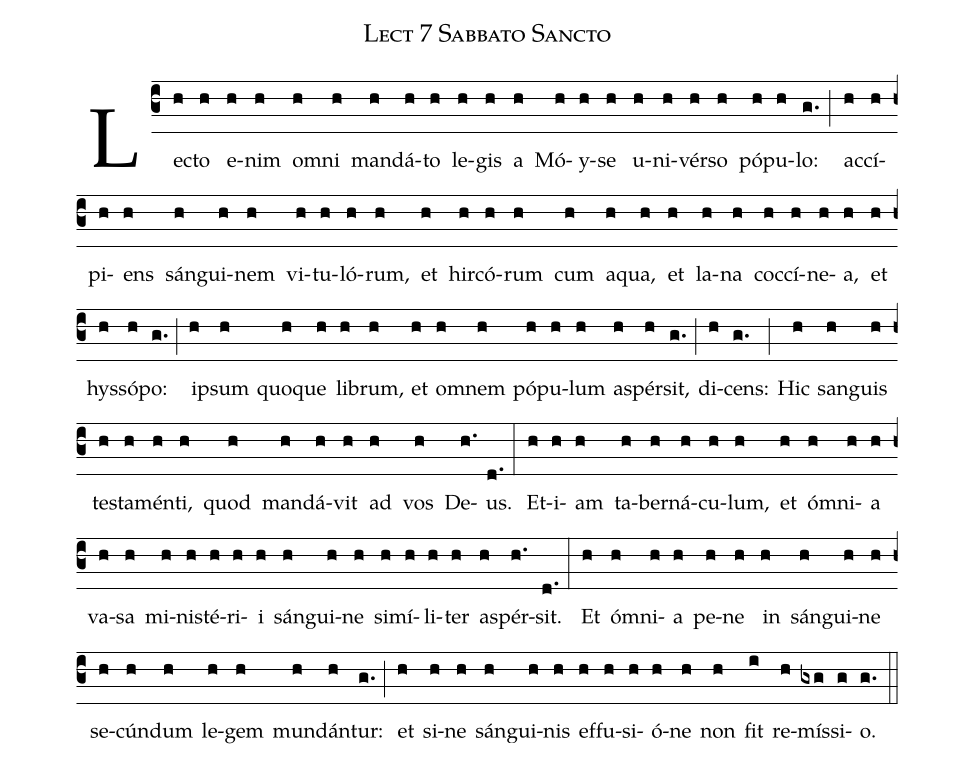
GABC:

name: Lect 7 Sabbato Sancto;
%%
(c3) Le(h)cto(h) e(h)nim(h) o(h)mni(h) man(h)dá(h)to(h) le(h)gis(h) a(h) Mó(h)y(h)se(h) u(h)ni(h)vér(h)so(h) pó(h)pu(h)lo:(g.) (;) ac(h)cí(h)pi(h)ens(h) sán(h)gui(h)nem(h) vi(h)tu(h)ló(h)rum,(h) et(h) hir(h)có(h)rum(h) cum(h) a(h)qua,(h) et(h) la(h)na(h) coc(h)cí(h)ne(h)a,(h) et(h) hys(h)só(h)po:(g.) (;) i(h)psum(h) quo(h)que(h) li(h)brum,(h) et(h) o(h)mnem(h) pó(h)pu(h)lum(h) a(h)spér(h)sit,(g.) (;) di(h)cens:(g.) (;) Hic(h) san(h)guis(h) te(h)sta(h)mén(h)ti,(h) quod(h) man(h)dá(h)vit(h) ad(h) vos(h) De(h.)us.(d.) (:) Et(h)i(h)am(h) ta(h)ber(h)ná(h)cu(h)lum,(h) et(h) óm(h)ni(h)a(h) va(h)sa(h) mi(h)nis(h)té(h)ri(h)i(h) sán(h)gui(h)ne(h) si(h)mí(h)li(h)ter(h) a(h)spér(h.)sit.(d.) (:) Et(h) ó(h)mni(h)a(h) pe(h)ne(h) in(h) sán(h)gui(h)ne(h) se(h)cún(h)dum(h) le(h)gem(h) mun(h)dán(h)tur:(g.) (;) et(h) si(h)ne(h) sán(h)gui(h)nis(h) ef(h)fu(h)si(h)ó(h)ne(h) non(h) fit(i) re(h)mís(gxg)si(g)o.(g.) (::)
